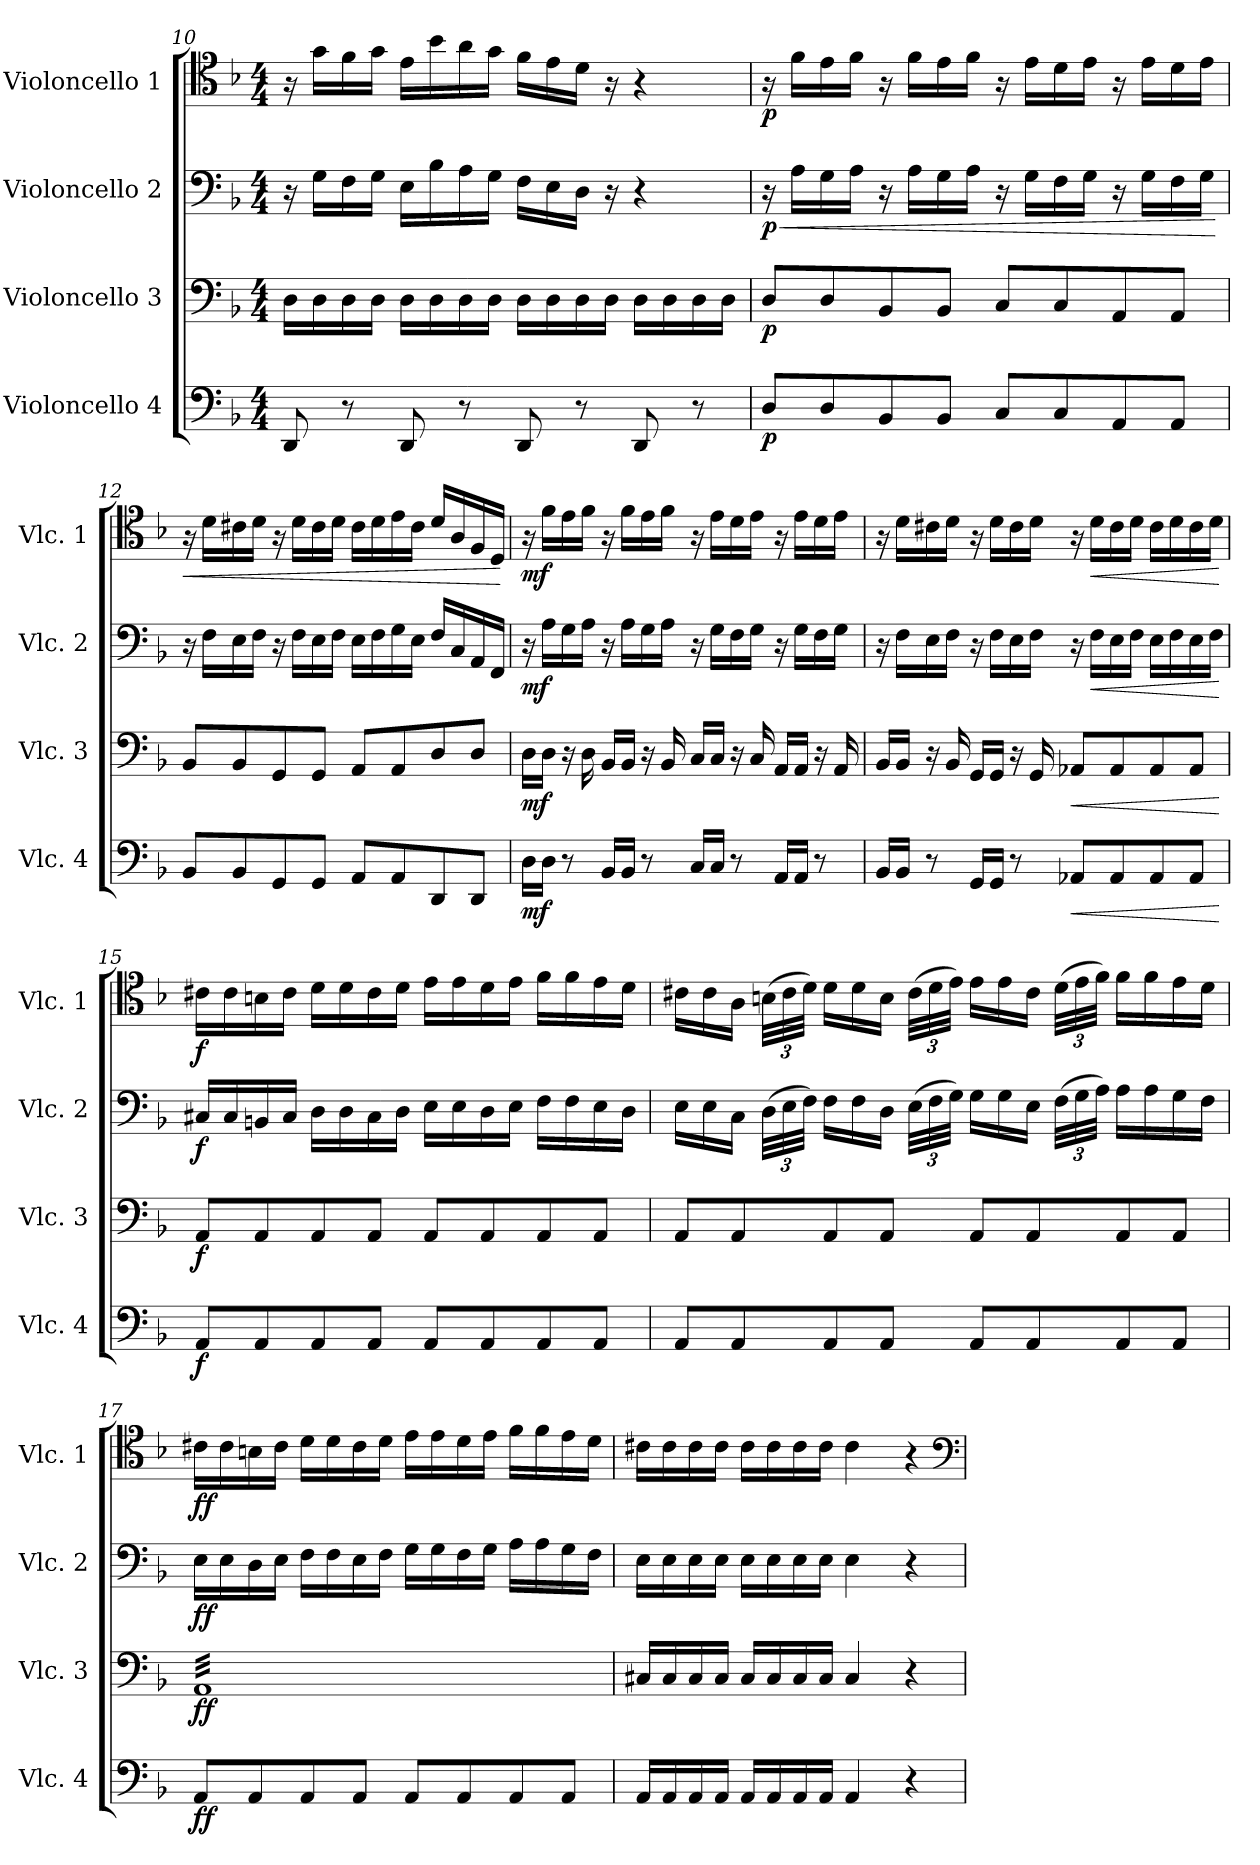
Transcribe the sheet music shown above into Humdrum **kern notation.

**kern	**dynam	**kern	**dynam	**kern	**dynam	**kern	**dynam
*part4	*part4	*part3	*part3	*part2	*part2	*part1	*part1
*staff4	*staff4	*staff3	*staff3	*staff2	*staff2	*staff1	*staff1
*I"Violoncello 4	*	*I"Violoncello 3	*	*I"Violoncello 2	*	*I"Violoncello 1	*
*I'Vlc. 4	*	*I'Vlc. 3	*	*I'Vlc. 2	*	*I'Vlc. 1	*
*clefF4	*	*clefF4	*	*clefF4	*	*clefC4	*
*k[b-]	*	*k[b-]	*	*k[b-]	*	*k[b-]	*
*F:	*	*F:	*	*F:	*	*F:	*
*M4/4	*	*M4/4	*	*M4/4	*	*M4/4	*
=10	=10	=10	=10	=10	=10	=10	=10
8DD/	.	16D\LL	.	16r	.	16r	.
.	.	16D\	.	16G\LL	.	16g\LL	.
8r	.	16D\	.	16F\	.	16f\	.
.	.	16D\JJ	.	16G\JJ	.	16g\JJ	.
8DD/	.	16D\LL	.	16E\LL	.	16e\LL	.
.	.	16D\	.	16B-\	.	16b-\	.
8r	.	16D\	.	16A\	.	16a\	.
.	.	16D\JJ	.	16G\JJ	.	16g\JJ	.
8DD/	.	16D\LL	.	16F\LL	.	16f\LL	.
.	.	16D\	.	16E\	.	16e\	.
8r	.	16D\	.	16D\JJ	.	16d\JJ	.
.	.	16D\JJ	.	16r	.	16r	.
8DD/	.	16D\LL	.	4r	.	4r	.
.	.	16D\	.	.	.	.	.
8r	.	16D\	.	.	.	.	.
.	.	16D\JJ	.	.	.	.	.
!!LO:LB:g=z
=11	=11	=11	=11	=11	=11	=11	=11
!	!LO:DY:b	!	!LO:DY:b	!	!LO:HP:b	!	!
!	!	!	!	!	!LO:DY:n=1:b	!	!LO:DY:b
8D/L	p	8D/L	p	16r	< p	16r	p
.	.	.	.	16A\LL	.	16f\LL	.
8D/	.	8D/	.	16G\	.	16e\	.
.	.	.	.	16A\JJ	.	16f\JJ	.
8BB-/	.	8BB-/	.	16r	.	16r	.
.	.	.	.	16A\LL	.	16f\LL	.
8BB-/J	.	8BB-/J	.	16G\	.	16e\	.
.	.	.	.	16A\JJ	.	16f\JJ	.
8C/L	.	8C/L	.	16r	.	16r	.
.	.	.	.	16G\LL	.	16e\LL	.
8C/	.	8C/	.	16F\	.	16d\	.
.	.	.	.	16G\JJ	.	16e\JJ	.
8AA/	.	8AA/	.	16r	.	16r	.
.	.	.	.	16G\LL	.	16e\LL	.
8AA/J	.	8AA/J	.	16F\	.	16d\	.
.	.	.	.	16G\JJ	.	16e\JJ	.
.	.	.	.	.	[	.	.
=12	=12	=12	=12	=12	=12	=12	=12
!	!	!	!	!	!	!	!LO:HP:b
8BB-/L	.	8BB-/L	.	16r	.	16r	<
.	.	.	.	16F\LL	.	16d\LL	.
8BB-/	.	8BB-/	.	16E\	.	16c#X\	.
.	.	.	.	16F\JJ	.	16d\JJ	.
8GG/	.	8GG/	.	16r	.	16r	.
.	.	.	.	16F\LL	.	16d\LL	.
8GG/J	.	8GG/J	.	16E\	.	16c#\	.
.	.	.	.	16F\JJ	.	16d\JJ	.
8AA/L	.	8AA/L	.	16E\LL	.	16c#\LL	.
.	.	.	.	16F\	.	16d\	.
8AA/	.	8AA/	.	16G\	.	16e\	.
.	.	.	.	16E\JJ	.	16c#\JJ	.
8DD/	.	8D/	.	16F/LL	.	16d/LL	.
.	.	.	.	16C/	.	16A/	.
8DD/J	.	8D/J	.	16AA/	.	16F/	.
.	.	.	.	16FF/JJ	.	16D/JJ	.
.	.	.	.	.	.	.	[
!!LO:LB:g=z
=13	=13	=13	=13	=13	=13	=13	=13
!	!LO:DY:b	!	!LO:DY:b	!	!LO:DY:b	!	!LO:DY:b
16D\LL	mf	16D\LL	mf	16r	mf	16r	mf
16D\JJ	.	16D\JJ	.	16A\LL	.	16f\LL	.
8r	.	16r	.	16G\	.	16e\	.
.	.	16D\	.	16A\JJ	.	16f\JJ	.
16BB-/LL	.	16BB-/LL	.	16r	.	16r	.
16BB-/JJ	.	16BB-/JJ	.	16A\LL	.	16f\LL	.
8r	.	16r	.	16G\	.	16e\	.
.	.	16BB-/	.	16A\JJ	.	16f\JJ	.
16C/LL	.	16C/LL	.	16r	.	16r	.
16C/JJ	.	16C/JJ	.	16G\LL	.	16e\LL	.
8r	.	16r	.	16F\	.	16d\	.
.	.	16C/	.	16G\JJ	.	16e\JJ	.
16AA/LL	.	16AA/LL	.	16r	.	16r	.
16AA/JJ	.	16AA/JJ	.	16G\LL	.	16e\LL	.
8r	.	16r	.	16F\	.	16d\	.
.	.	16AA/	.	16G\JJ	.	16e\JJ	.
=14	=14	=14	=14	=14	=14	=14	=14
16BB-/LL	.	16BB-/LL	.	16r	.	16r	.
16BB-/JJ	.	16BB-/JJ	.	16F\LL	.	16d\LL	.
8r	.	16r	.	16E\	.	16c#X\	.
.	.	16BB-/	.	16F\JJ	.	16d\JJ	.
16GG/LL	.	16GG/LL	.	16r	.	16r	.
16GG/JJ	.	16GG/JJ	.	16F\LL	.	16d\LL	.
8r	.	16r	.	16E\	.	16c#\	.
.	.	16GG/	.	16F\JJ	.	16d\JJ	.
!	!LO:HP:b	!	!LO:HP:b	!	!	!	!
8AA-X/L	<	8AA-X/L	<	16r	.	16r	.
!	!	!	!	!	!LO:HP:b	!	!LO:HP:b
.	.	.	.	16F\LL	<	16d\LL	<
8AA-/	.	8AA-/	.	16E\	.	16c#\	.
.	.	.	.	16F\JJ	.	16d\JJ	.
8AA-/	.	8AA-/	.	16E\LL	.	16c#\LL	.
.	.	.	.	16F\	.	16d\	.
8AA-/J	.	8AA-/J	.	16E\	.	16c#\	.
.	.	.	.	16F\JJ	.	16d\JJ	.
.	[	.	[	.	[	.	[
!!LO:PB:g=z
=15	=15	=15	=15	=15	=15	=15	=15
!	!LO:DY:b	!	!LO:DY:b	!	!LO:DY:b	!	!LO:DY:b
8AA/L	f	8AA/L	f	16C#X/LL	f	16c#X\LL	f
.	.	.	.	16C#/	.	16c#\	.
8AA/	.	8AA/	.	16BBn/	.	16Bn\	.
.	.	.	.	16C#/JJ	.	16c#\JJ	.
8AA/	.	8AA/	.	16D\LL	.	16d\LL	.
.	.	.	.	16D\	.	16d\	.
8AA/J	.	8AA/J	.	16C#\	.	16c#\	.
.	.	.	.	16D\JJ	.	16d\JJ	.
8AA/L	.	8AA/L	.	16E\LL	.	16e\LL	.
.	.	.	.	16E\	.	16e\	.
8AA/	.	8AA/	.	16D\	.	16d\	.
.	.	.	.	16E\JJ	.	16e\JJ	.
8AA/	.	8AA/	.	16F\LL	.	16f\LL	.
.	.	.	.	16F\	.	16f\	.
8AA/J	.	8AA/J	.	16E\	.	16e\	.
.	.	.	.	16D\JJ	.	16d\JJ	.
=16	=16	=16	=16	=16	=16	=16	=16
8AA/L	.	8AA/L	.	16E\LL	.	16c#X\LL	.
.	.	.	.	16E\	.	16c#\	.
8AA/	.	8AA/	.	16C\JJ	.	16A\JJ	.
*	*	*	*	*Xbrackettup	*	*Xbrackettup	*
.	.	.	.	(48D\LLL	.	(48Bn\LLL	.
.	.	.	.	48E\	.	48c#\	.
.	.	.	.	48F\JJJ)	.	48d\JJJ)	.
8AA/	.	8AA/	.	16F\LL	.	16d\LL	.
.	.	.	.	16F\	.	16d\	.
8AA/J	.	8AA/J	.	16D\JJ	.	16B\JJ	.
.	.	.	.	(48E\LLL	.	(48c#\LLL	.
.	.	.	.	48F\	.	48d\	.
.	.	.	.	48G\JJJ)	.	48e\JJJ)	.
8AA/L	.	8AA/L	.	16G\LL	.	16e\LL	.
.	.	.	.	16G\	.	16e\	.
8AA/	.	8AA/	.	16E\JJ	.	16c#\JJ	.
.	.	.	.	(48F\LLL	.	(48d\LLL	.
.	.	.	.	48G\	.	48e\	.
.	.	.	.	48A\JJJ)	.	48f\JJJ)	.
8AA/	.	8AA/	.	16A\LL	.	16f\LL	.
.	.	.	.	16A\	.	16f\	.
8AA/J	.	8AA/J	.	16G\	.	16e\	.
.	.	.	.	16F\JJ	.	16d\JJ	.
!!LO:LB:g=z
=17	=17	=17	=17	=17	=17	=17	=17
!	!LO:DY:b	!	!LO:DY:b	!	!LO:DY:b	!	!LO:DY:b
*	*	*tremolo	*	*	*	*	*
8AA/L	ff	32AALLL	ff	16E\LL	ff	16c#X\LL	ff
.	.	32AA	.	.	.	.	.
.	.	32AA	.	16E\	.	16c#\	.
.	.	32AA	.	.	.	.	.
8AA/	.	32AA	.	16D\	.	16Bn\	.
.	.	32AA	.	.	.	.	.
.	.	32AA	.	16E\JJ	.	16c#\JJ	.
.	.	32AA	.	.	.	.	.
8AA/	.	32AA	.	16F\LL	.	16d\LL	.
.	.	32AA	.	.	.	.	.
.	.	32AA	.	16F\	.	16d\	.
.	.	32AA	.	.	.	.	.
8AA/J	.	32AA	.	16E\	.	16c#\	.
.	.	32AA	.	.	.	.	.
.	.	32AA	.	16F\JJ	.	16d\JJ	.
.	.	32AA	.	.	.	.	.
8AA/L	.	32AA	.	16G\LL	.	16e\LL	.
.	.	32AA	.	.	.	.	.
.	.	32AA	.	16G\	.	16e\	.
.	.	32AA	.	.	.	.	.
8AA/	.	32AA	.	16F\	.	16d\	.
.	.	32AA	.	.	.	.	.
.	.	32AA	.	16G\JJ	.	16e\JJ	.
.	.	32AA	.	.	.	.	.
8AA/	.	32AA	.	16A\LL	.	16f\LL	.
.	.	32AA	.	.	.	.	.
.	.	32AA	.	16A\	.	16f\	.
.	.	32AA	.	.	.	.	.
8AA/J	.	32AA	.	16G\	.	16e\	.
.	.	32AA	.	.	.	.	.
.	.	32AA	.	16F\JJ	.	16d\JJ	.
.	.	32AAJJJ	.	.	.	.	.
*	*	*Xtremolo	*	*	*	*	*
=18	=18	=18	=18	=18	=18	=18	=18
16AA/LL	.	16C#X/LL	.	16E\LL	.	16c#X\LL	.
16AA/	.	16C#/	.	16E\	.	16c#\	.
16AA/	.	16C#/	.	16E\	.	16c#\	.
16AA/JJ	.	16C#/JJ	.	16E\JJ	.	16c#\JJ	.
16AA/LL	.	16C#/LL	.	16E\LL	.	16c#\LL	.
16AA/	.	16C#/	.	16E\	.	16c#\	.
16AA/	.	16C#/	.	16E\	.	16c#\	.
16AA/JJ	.	16C#/JJ	.	16E\JJ	.	16c#\JJ	.
4AA/	.	4C#/	.	4E\	.	4c#\	.
4r	.	4r	.	4r	.	4r	.
*	*	*	*	*	*	*clefF4	*
=	=	=	=	=	=	=	=
*-	*-	*-	*-	*-	*-	*-	*-
